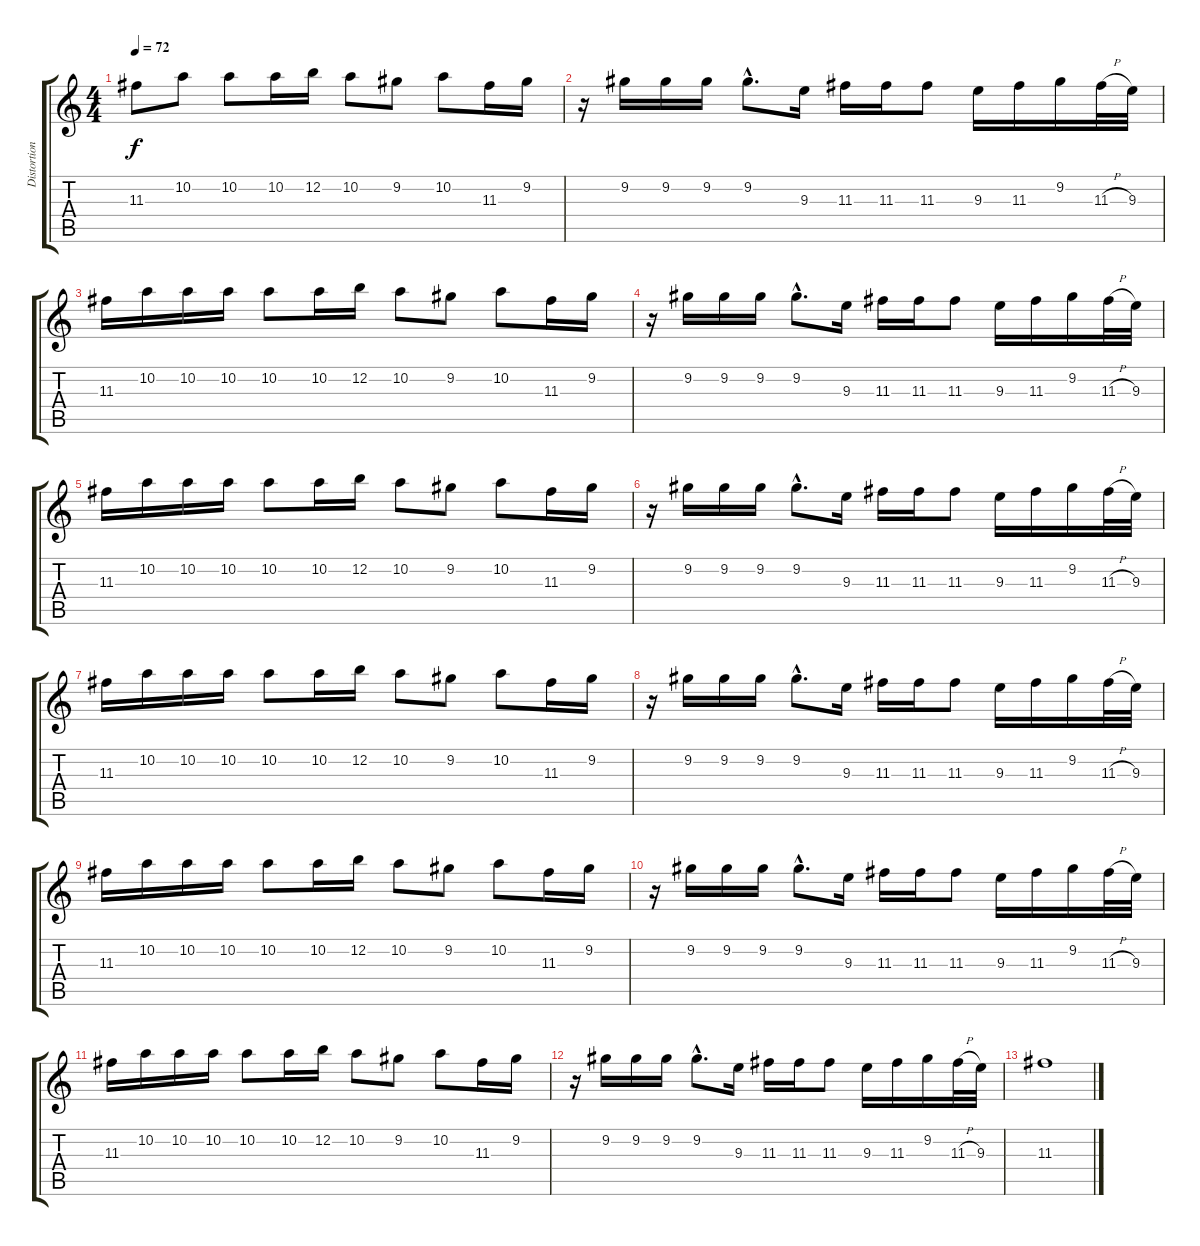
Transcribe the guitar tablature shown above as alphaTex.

\track ("Distortion Guitar 1" "Distortion") {instrument distortionguitar}
\staff {score tabs}
\tuning (E4 B3 G3 D3 A2 E2) {hide}
\ts (4 4)
\tempo 72
\clef g2
\ks c
11.3.8{dy f} 10.2.8 10.2.8 10.2.16 12.2.16 10.2.8 9.2.8 10.2.8 11.3.16 9.2.16 |
r.16 9.2.16 9.2.16 9.2.16 9.2{hac}.8{d} 9.3.16 11.3.16 11.3.16 11.3.8 9.3.16 11.3.16 9.2.16 11.3{h}.32 9.3.32 |
11.3.16 10.2.16 10.2.16 10.2.16 10.2.8 10.2.16 12.2.16 10.2.8 9.2.8 10.2.8 11.3.16 9.2.16 |
r.16 9.2.16 9.2.16 9.2.16 9.2{hac}.8{d} 9.3.16 11.3.16 11.3.16 11.3.8 9.3.16 11.3.16 9.2.16 11.3{h}.32 9.3.32 |
11.3.16 10.2.16 10.2.16 10.2.16 10.2.8 10.2.16 12.2.16 10.2.8 9.2.8 10.2.8 11.3.16 9.2.16 |
r.16 9.2.16 9.2.16 9.2.16 9.2{hac}.8{d} 9.3.16 11.3.16 11.3.16 11.3.8 9.3.16 11.3.16 9.2.16 11.3{h}.32 9.3.32 |
11.3.16 10.2.16 10.2.16 10.2.16 10.2.8 10.2.16 12.2.16 10.2.8 9.2.8 10.2.8 11.3.16 9.2.16 |
r.16 9.2.16 9.2.16 9.2.16 9.2{hac}.8{d} 9.3.16 11.3.16 11.3.16 11.3.8 9.3.16 11.3.16 9.2.16 11.3{h}.32 9.3.32 |
11.3.16 10.2.16 10.2.16 10.2.16 10.2.8 10.2.16 12.2.16 10.2.8 9.2.8 10.2.8 11.3.16 9.2.16 |
r.16 9.2.16 9.2.16 9.2.16 9.2{hac}.8{d} 9.3.16 11.3.16 11.3.16 11.3.8 9.3.16 11.3.16 9.2.16 11.3{h}.32 9.3.32 |
11.3.16 10.2.16 10.2.16 10.2.16 10.2.8 10.2.16 12.2.16 10.2.8 9.2.8 10.2.8 11.3.16 9.2.16 |
r.16 9.2.16 9.2.16 9.2.16 9.2{hac}.8{d} 9.3.16 11.3.16 11.3.16 11.3.8 9.3.16 11.3.16 9.2.16 11.3{h}.32 9.3.32 |
11.3.1
